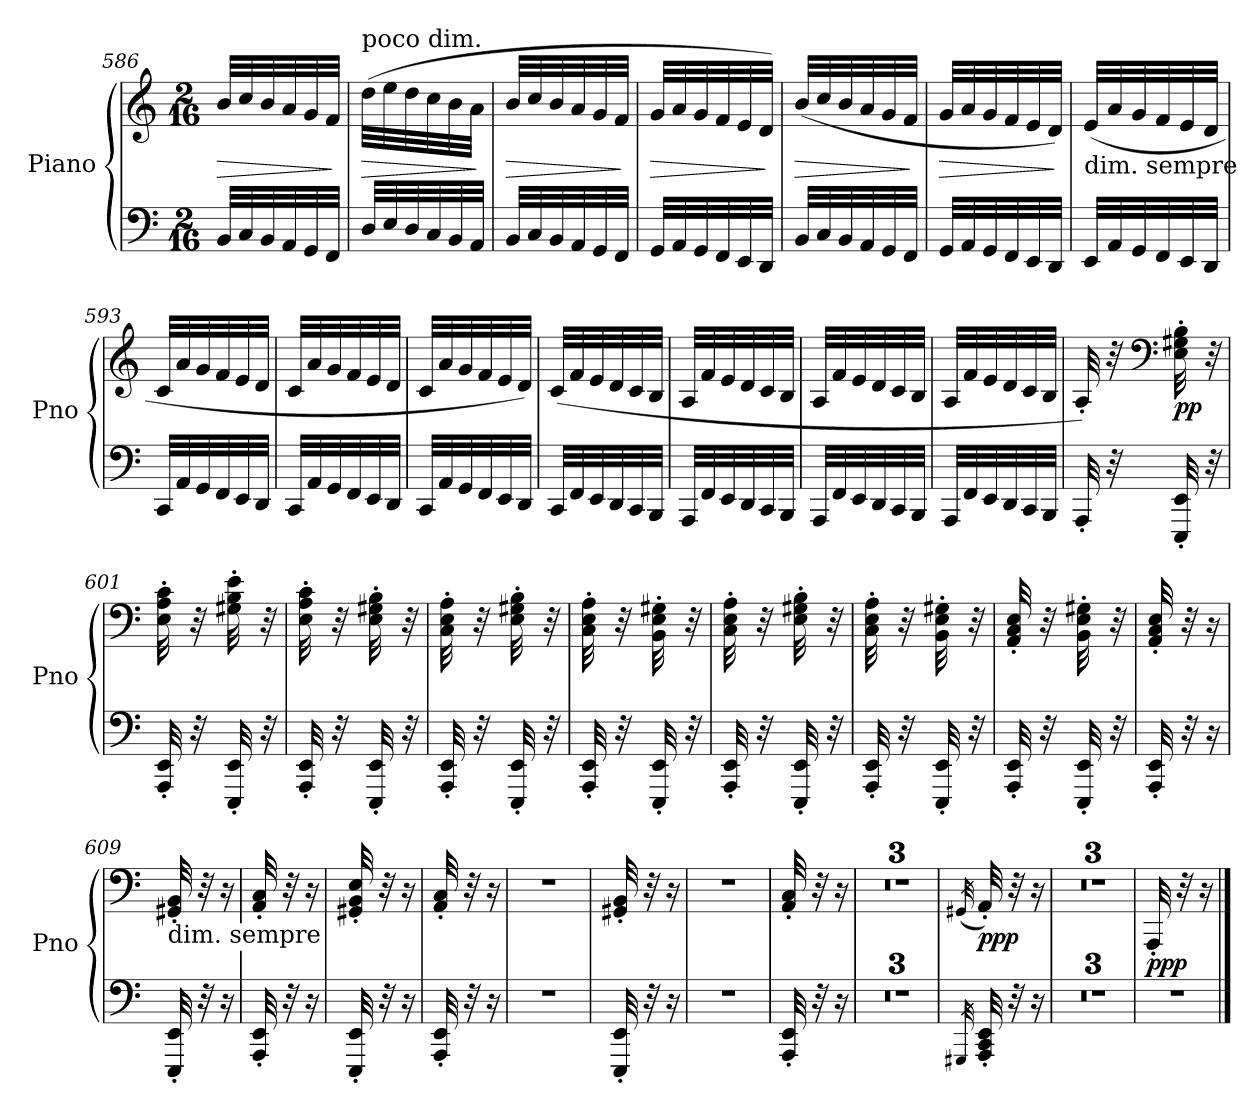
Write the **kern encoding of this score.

**kern	**kern	**dynam
*part1	*part1	*part1
*staff2	*staff1	*staff1/2
*I"Piano	*	*
*I'Pno	*	*
*clefF4	*clefG2	*
*k[]	*k[]	*
*C:	*C:	*
*M2/16	*M2/16	*
*Xtuplet	*Xtuplet	*
=586	=586	=586
!	!	!LO:HP:b
48BB/LLL	48b/LLL	>
48C/	48cc/	.
48BB/	48b/	.
48AA/	48a/	.
48GG/	48g/	.
48FF/JJJ	48f/JJJ	.
.	.	]
=587	=587	=587
!	!LO:TX:a:t=poco dim.	!
!	!	!LO:HP:b
48D/LLL	(48dd\LLL	>
48E/	48ee\	.
48D/	48dd\	.
48C/	48cc\	.
48BB/	48b\	.
48AA/JJJ	48a\JJJ	.
.	.	]
!!LO:PB:g=z
=588	=588	=588
!	!	!LO:HP:b
48BB/LLL	48b/LLL	>
48C/	48cc/	.
48BB/	48b/	.
48AA/	48a/	.
48GG/	48g/	.
48FF/JJJ	48f/JJJ	.
.	.	]
=589	=589	=589
!	!	!LO:HP:b
48GG/LLL	48g/LLL	>
48AA/	48a/	.
48GG/	48g/	.
48FF/	48f/	.
48EE/	48e/	.
48DD/JJJ	48d/JJJ)	.
.	.	]
=590	=590	=590
!	!	!LO:HP:b
48BB/LLL	(48b/LLL	>
48C/	48cc/	.
48BB/	48b/	.
48AA/	48a/	.
48GG/	48g/	.
48FF/JJJ	48f/JJJ	.
.	.	]
=591	=591	=591
!	!	!LO:HP:b
48GG/LLL	48g/LLL	>
48AA/	48a/	.
48GG/	48g/	.
48FF/	48f/	.
48EE/	48e/	.
48DD/JJJ	48d/JJJ)	.
.	.	]
!!LO:PB:g=z
=592	=592	=592
!	!LO:TX:b:t=dim. sempre	!
48EE/LLL	(48e/LLL	.
48AA/	48a/	.
48GG/	48g/	.
48FF/	48f/	.
48EE/	48e/	.
48DD/JJJ	48d/JJJ	.
=593	=593	=593
48CC/LLL	48c/LLL	.
48AA/	48a/	.
48GG/	48g/	.
48FF/	48f/	.
48EE/	48e/	.
48DD/JJJ	48d/JJJ	.
=594	=594	=594
48CC/LLL	48c/LLL	.
48AA/	48a/	.
48GG/	48g/	.
48FF/	48f/	.
48EE/	48e/	.
48DD/JJJ	48d/JJJ	.
=595	=595	=595
48CC/LLL	48c/LLL	.
48AA/	48a/	.
48GG/	48g/	.
48FF/	48f/	.
48EE/	48e/	.
48DD/JJJ	48d/JJJ)	.
!!LO:PB:g=z
=596	=596	=596
48CC/LLL	(48c/LLL	.
48FF/	48f/	.
48EE/	48e/	.
48DD/	48d/	.
48CC/	48c/	.
48BBB/JJJ	48B/JJJ	.
=597	=597	=597
48AAA/LLL	48A/LLL	.
48FF/	48f/	.
48EE/	48e/	.
48DD/	48d/	.
48CC/	48c/	.
48BBB/JJJ	48B/JJJ	.
=598	=598	=598
48AAA/LLL	48A/LLL	.
48FF/	48f/	.
48EE/	48e/	.
48DD/	48d/	.
48CC/	48c/	.
48BBB/JJJ	48B/JJJ	.
=599	=599	=599
48AAA/LLL	48A/LLL	.
48FF/	48f/	.
48EE/	48e/	.
48DD/	48d/	.
48CC/	48c/	.
48BBB/JJJ	48B/JJJ	.
!!LO:PB:g=z
=600	=600	=600
32AAA'/	32A'/)	.
32r	32r	.
*	*clefF4	*
!	!	!LO:DY:b
32EEE/' 32EE/'	32E\' 32G#X\' 32B\'	pp
32r	32r	.
=601	=601	=601
32AAA/' 32EE/'	32E\' 32A\' 32c\'	.
32r	32r	.
32EEE/' 32EE/'	32G#X\' 32B\' 32e\'	.
32r	32r	.
=602	=602	=602
32AAA/' 32EE/'	32E\' 32A\' 32c\'	.
32r	32r	.
32EEE/' 32EE/'	32E\' 32G#X\' 32B\'	.
32r	32r	.
=603	=603	=603
32AAA/' 32EE/'	32C\' 32E\' 32A\'	.
32r	32r	.
32EEE/' 32EE/'	32E\' 32G#X\' 32B\'	.
32r	32r	.
!!LO:PB:g=z
=604	=604	=604
32AAA/' 32EE/'	32C\' 32E\' 32A\'	.
32r	32r	.
32EEE/' 32EE/'	32BB\' 32E\' 32G#X\'	.
32r	32r	.
=605	=605	=605
32AAA/' 32EE/'	32C\' 32E\' 32A\'	.
32r	32r	.
32EEE/' 32EE/'	32E\' 32G#X\' 32B\'	.
32r	32r	.
=606	=606	=606
32AAA/' 32EE/'	32C\' 32E\' 32A\'	.
32r	32r	.
32EEE/' 32EE/'	32BB\' 32E\' 32G#X\'	.
32r	32r	.
=607	=607	=607
32AAA/' 32EE/'	32AA/' 32C/' 32E/'	.
32r	32r	.
32EEE/' 32EE/'	32BB\' 32E\' 32G#X\'	.
32r	32r	.
!!LO:PB:g=z
=608	=608	=608
32AAA/' 32EE/'	32AA/' 32C/' 32E/'	.
32r	32r	.
16r	16r	.
=609	=609	=609
!	!LO:TX:b:t=dim. sempre	!
32EEE/' 32EE/'	32GG#X/' 32BB/'	.
32r	32r	.
16r	16r	.
=610	=610	=610
32AAA/' 32EE/'	32AA/' 32C/'	.
32r	32r	.
16r	16r	.
=611	=611	=611
32EEE/' 32EE/'	32GG#X/' 32BB/' 32E/'	.
32r	32r	.
16r	16r	.
!!LO:PB:g=z
=612	=612	=612
32AAA/' 32EE/'	32AA/' 32C/'	.
32r	32r	.
16r	16r	.
=613	=613	=613
8r	8r	.
=614	=614	=614
32EEE/' 32EE/'	32GG#X/' 32BB/'	.
32r	32r	.
16r	16r	.
=615	=615	=615
8r	8r	.
!!LO:PB:g=z
=616	=616	=616
32AAA/' 32EE/'	32AA/' 32C/'	.
32r	32r	.
16r	16r	.
=617	=617	=617
8r	8r	.
=618	=618	=618
8r	8r	.
=619	=619	=619
8r	8r	.
!!LO:PB:g=z
=620	=620	=620
32qGGG#X/	(32qGG#X/	.
!	!	!LO:DY:b
32AAA/' 32CC/' 32EE/'	32AA'/)	ppp
32r	32r	.
16r	16r	.
=621	=621	=621
8r	8r	.
=622	=622	=622
8r	8r	.
=623	=623	=623
8r	8r	.
=624	=624	=624
!	!	!LO:DY:b
8r	32AAA'/	ppp
.	32r	.
.	16r	.
==	==	==
*-	*-	*-
